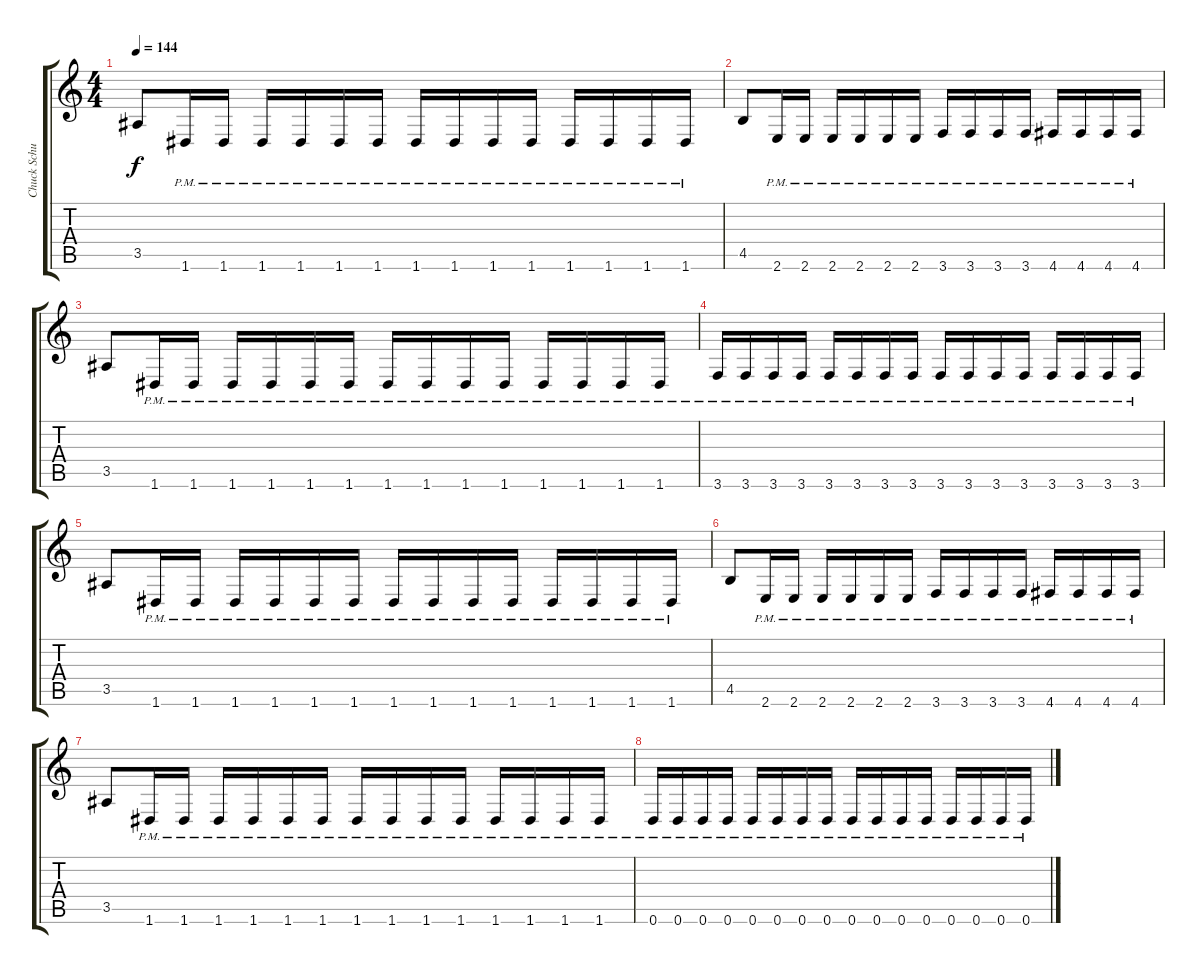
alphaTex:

\track ("Chuck Schuldiner" "Chuck Schu") {instrument distortionguitar}
\staff {score tabs}
\tuning (D4 A3 F3 C3 G2 D2) {hide}
\ts (4 4)
\tempo 144
\clef g2
\ks c
3.5.8{dy f} 1.6{pm}.16 1.6{pm}.16 1.6{pm}.16 1.6{pm}.16 1.6{pm}.16 1.6{pm}.16 1.6{pm}.16 1.6{pm}.16 1.6{pm}.16 1.6{pm}.16 1.6{pm}.16 1.6{pm}.16 1.6{pm}.16 1.6{pm}.16 |
4.5.8 2.6{pm}.16 2.6{pm}.16 2.6{pm}.16 2.6{pm}.16 2.6{pm}.16 2.6{pm}.16 3.6{pm}.16 3.6{pm}.16 3.6{pm}.16 3.6{pm}.16 4.6{pm}.16 4.6{pm}.16 4.6{pm}.16 4.6{pm}.16 |
3.5.8 1.6{pm}.16 1.6{pm}.16 1.6{pm}.16 1.6{pm}.16 1.6{pm}.16 1.6{pm}.16 1.6{pm}.16 1.6{pm}.16 1.6{pm}.16 1.6{pm}.16 1.6{pm}.16 1.6{pm}.16 1.6{pm}.16 1.6{pm}.16 |
3.6{pm}.16 3.6{pm}.16 3.6{pm}.16 3.6{pm}.16 3.6{pm}.16 3.6{pm}.16 3.6{pm}.16 3.6{pm}.16 3.6{pm}.16 3.6{pm}.16 3.6{pm}.16 3.6{pm}.16 3.6{pm}.16 3.6{pm}.16 3.6{pm}.16 3.6{pm}.16 |
3.5.8 1.6{pm}.16 1.6{pm}.16 1.6{pm}.16 1.6{pm}.16 1.6{pm}.16 1.6{pm}.16 1.6{pm}.16 1.6{pm}.16 1.6{pm}.16 1.6{pm}.16 1.6{pm}.16 1.6{pm}.16 1.6{pm}.16 1.6{pm}.16 |
4.5.8 2.6{pm}.16 2.6{pm}.16 2.6{pm}.16 2.6{pm}.16 2.6{pm}.16 2.6{pm}.16 3.6{pm}.16 3.6{pm}.16 3.6{pm}.16 3.6{pm}.16 4.6{pm}.16 4.6{pm}.16 4.6{pm}.16 4.6{pm}.16 |
3.5.8 1.6{pm}.16 1.6{pm}.16 1.6{pm}.16 1.6{pm}.16 1.6{pm}.16 1.6{pm}.16 1.6{pm}.16 1.6{pm}.16 1.6{pm}.16 1.6{pm}.16 1.6{pm}.16 1.6{pm}.16 1.6{pm}.16 1.6{pm}.16 |
0.6{pm}.16 0.6{pm}.16 0.6{pm}.16 0.6{pm}.16 0.6{pm}.16 0.6{pm}.16 0.6{pm}.16 0.6{pm}.16 0.6{pm}.16 0.6{pm}.16 0.6{pm}.16 0.6{pm}.16 0.6{pm}.16 0.6{pm}.16 0.6{pm}.16 0.6{pm}.16
